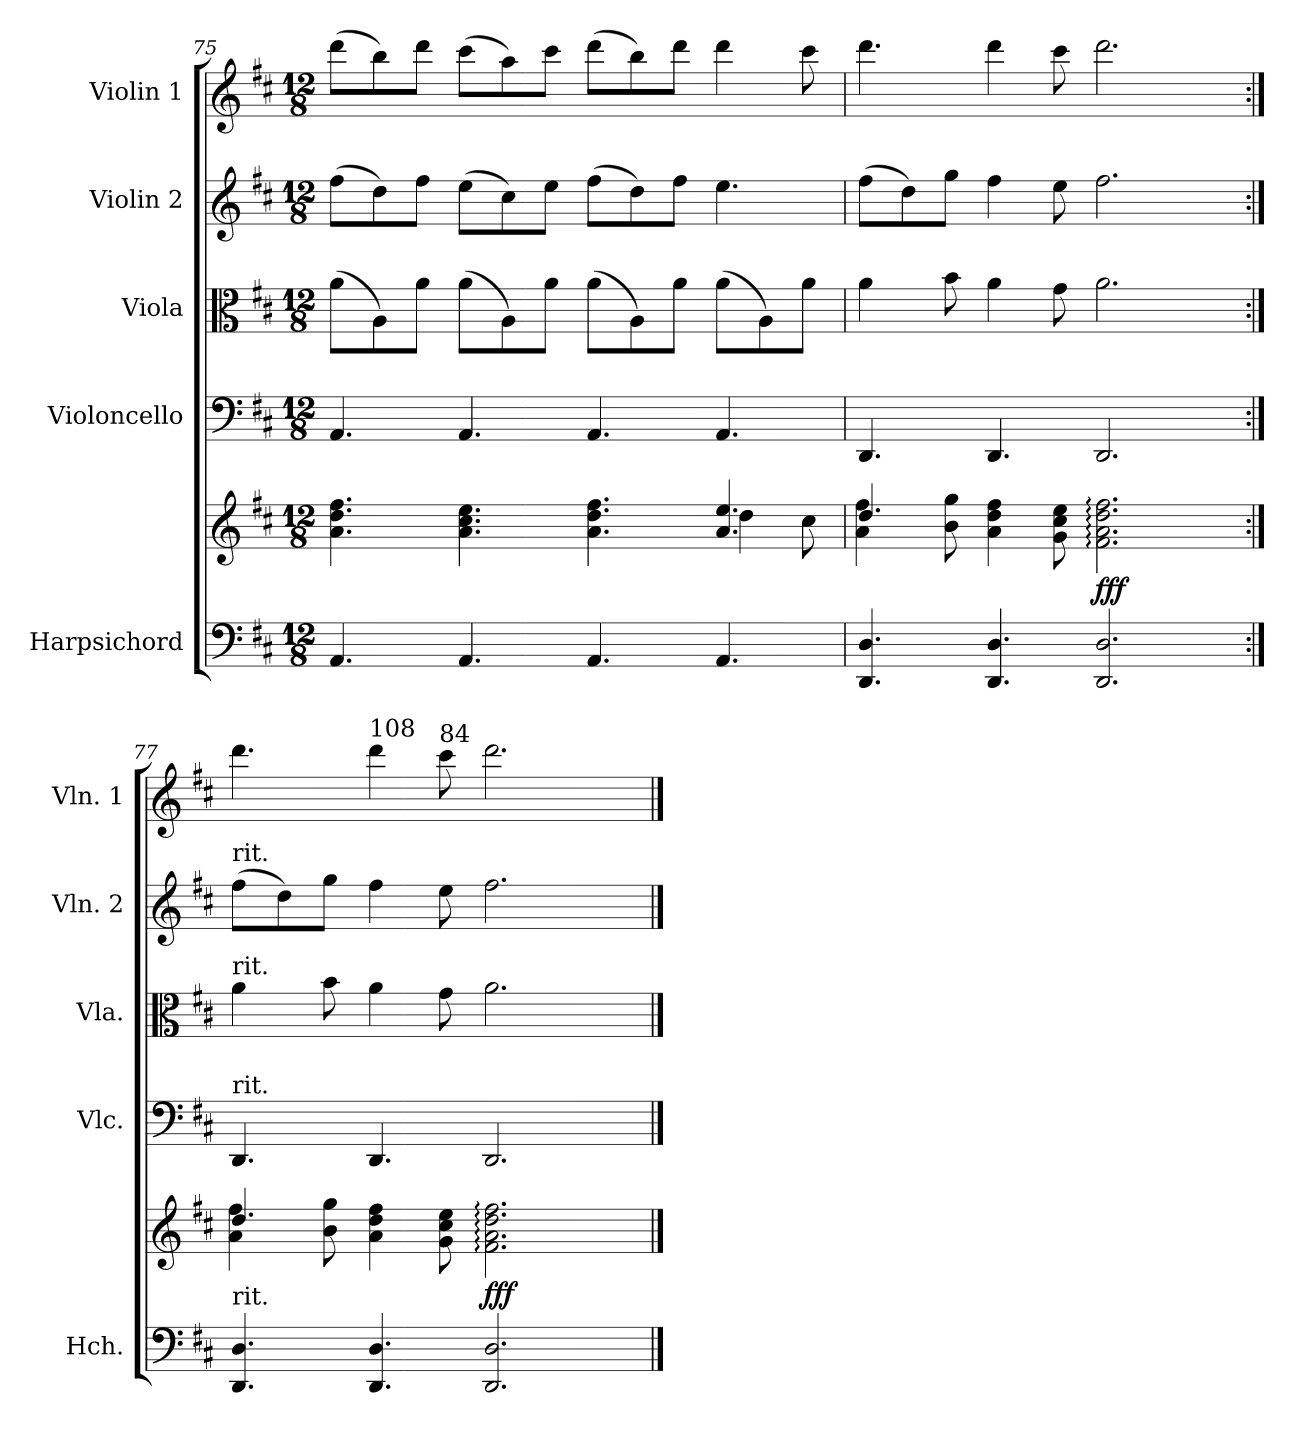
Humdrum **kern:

**kern	**kern	**dynam	**kern	**kern	**kern	**kern
*part5	*part5	*part5	*part4	*part3	*part2	*part1
*staff6	*staff5	*staff5/6	*staff4	*staff3	*staff2	*staff1
*I"Harpsichord	*	*	*I"Violoncello	*I"Viola	*I"Violin 2	*I"Violin 1
*I'Hch.	*	*	*I'Vlc.	*I'Vla.	*I'Vln. 2	*I'Vln. 1
*clefF4	*clefG2	*	*clefF4	*clefC3	*clefG2	*clefG2
*k[f#c#]	*k[f#c#]	*	*k[f#c#]	*k[f#c#]	*k[f#c#]	*k[f#c#]
*D:	*D:	*	*D:	*D:	*D:	*D:
*M12/8	*M12/8	*	*M12/8	*M12/8	*M12/8	*M12/8
=75	=75	=75	=75	=75	=75	=75
*	*^	*	*	*	*	*
4.AA/	4.a\ 4.dd\ 4.ff#\	1ryy	.	4.AA/	(8a\L	(8ff#\L	(8ddd\L
.	.	.	.	.	8A\)	8dd\)	8bb\)
.	.	.	.	.	8a\J	8ff#\J	8ddd\J
4.AA/	4.a\ 4.cc#\ 4.ee\	.	.	4.AA/	(8a\L	(8ee\L	(8ccc#\L
.	.	.	.	.	8A\)	8cc#\)	8aa\)
.	.	.	.	.	8a\J	8ee\J	8ccc#\J
4.AA/	4.a\ 4.dd\ 4.ff#\	.	.	4.AA/	(8a\L	(8ff#\L	(8ddd\L
.	.	.	.	.	8A\)	8dd\)	8bb\)
.	.	8ryy	.	.	8a\J	8ff#\J	8ddd\J
4.AA/	4.a/ 4.ee/	4dd\	.	4.AA/	(8a\L	4.ee\	4ddd\
.	.	.	.	.	8A\)	.	.
.	.	8cc#\	.	.	8a\J	.	8ccc#\
=76	=76	=76	=76	=76	=76	=76	=76
4.DD/ 4.D/	4.dd/	4a\ 4ff#\	.	4.DD/	4a\	(8ff#\L	4.ddd\
.	.	.	.	.	.	8dd\)	.
.	.	8b\ 8gg\	.	.	8b\	8gg\J	.
4.DD/ 4.D/	4a\ 4dd\ 4ff#\	1ryy	.	4.DD/	4a\	4ff#\	4ddd\
.	8g\ 8cc#\ 8ee\	.	.	.	8g\	8ee\	8ccc#\
!	!	!	!LO:DY:b	!	!	!	!
2.DD/ 2.D/	2.f#\: 2.a\: 2.dd\: 2.ff#\:	.	fff	2.DD/	2.a\	2.ff#\	2.ddd\
.	.	8ryy	.	.	.	.	.
=77:|!	=77:|!	=77:|!	=77:|!	=77:|!	=77:|!	=77:|!	=77:|!
!	!	!	!	!	!	!LO:TX:a:t=rit.	!
!	!	!	!	!	!LO:TX:a:t=rit.	!	!
!	!	!	!	!LO:TX:a:t=rit.	!	!	!
!LO:TX:a:t=rit.	!	!	!	!	!	!	!
4.DD/ 4.D/	4.dd/	4a\ 4ff#\	.	4.DD/	4a\	(8ff#\L	4.ddd\
.	.	.	.	.	.	8dd\)	.
.	.	8b\ 8gg\	.	.	8b\	8gg\J	.
!	!	!	!	!	!	!	!LO:TX:a:t=108
4.DD/ 4.D/	4a\ 4dd\ 4ff#\	1ryy	.	4.DD/	4a\	4ff#\	4ddd\
!	!	!	!	!	!	!	!LO:TX:a:t=84
.	8g\ 8cc#\ 8ee\	.	.	.	8g\	8ee\	8ccc#\
!	!	!	!LO:DY:b	!	!	!	!
2.DD/ 2.D/	2.f#\: 2.a\: 2.dd\: 2.ff#\:	.	fff	2.DD/	2.a\	2.ff#\	2.ddd\
.	.	8ryy	.	.	.	.	.
*	*v	*v	*	*	*	*	*
==	==	==	==	==	==	==
*-	*-	*-	*-	*-	*-	*-
